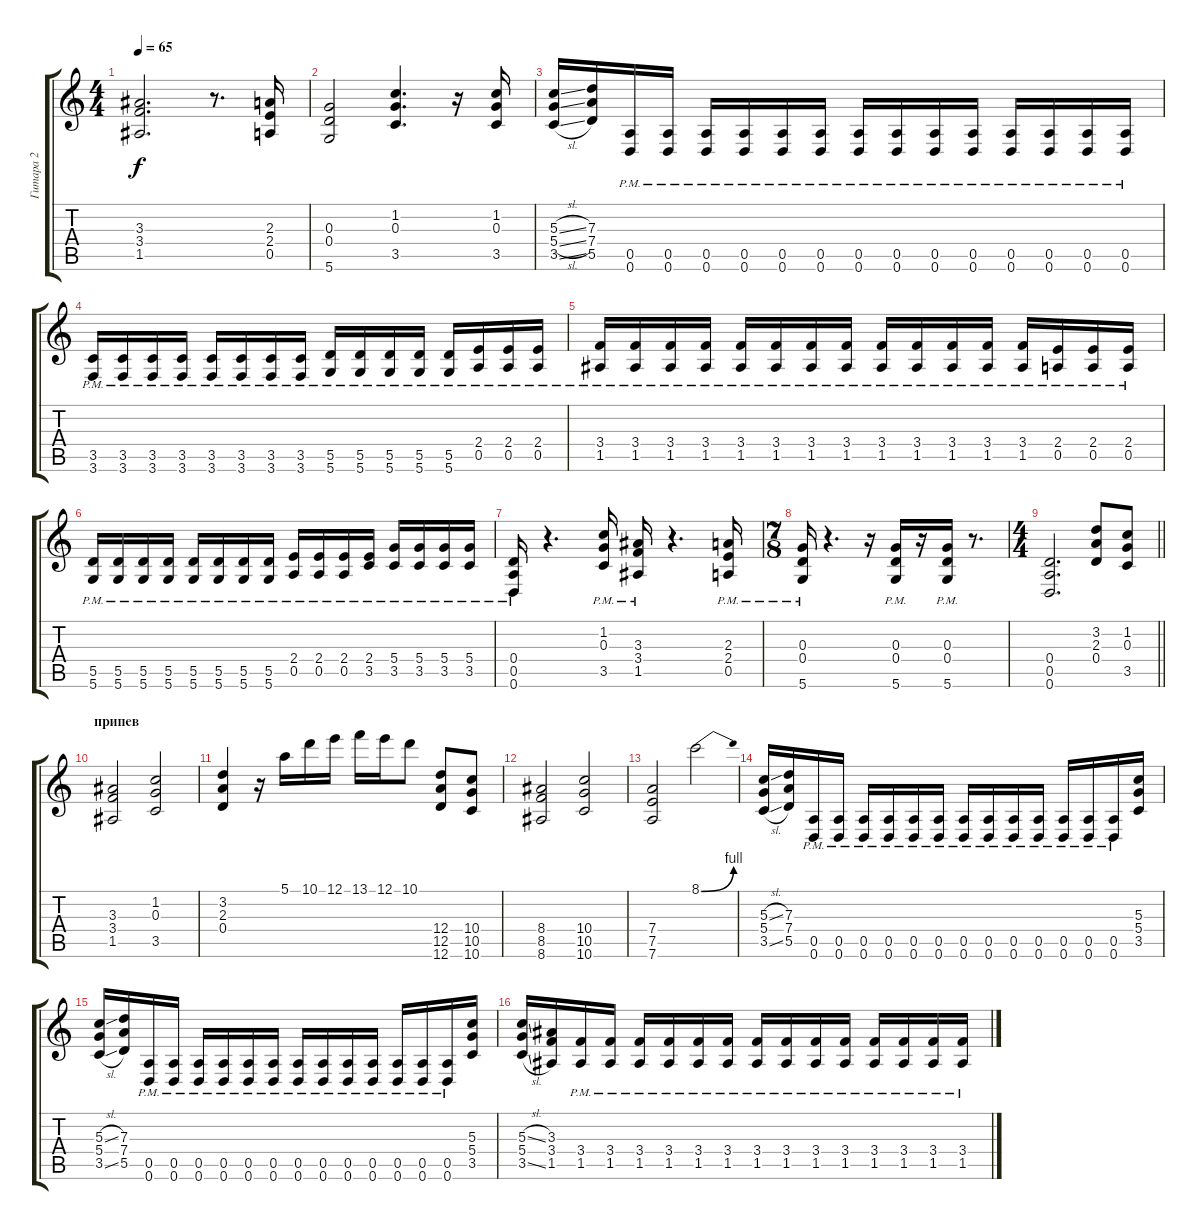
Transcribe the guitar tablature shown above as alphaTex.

\track ("Гитара 2" "Гитара 2") {instrument distortionguitar}
\staff {score tabs}
\tuning (E4 B3 G3 D3 A2 D2) {hide}
\ts (4 4)
\tempo 65
\clef g2
\ks c
(3.3 3.4 1.5).2{d dy f} r.8{d} (2.3 2.4 0.5).16 |
(0.3 0.4 5.6).2 (1.2 0.3 3.5).4{d} r.16 (1.2 0.3 3.5).16 |
(5.3{sl} 5.4{sl} 3.5{sl}).16 (7.3 7.4 5.5).16 (0.5{pm} 0.6{pm}).16 (0.5{pm} 0.6{pm}).16 (0.5{pm} 0.6{pm}).16 (0.5{pm} 0.6{pm}).16 (0.5{pm} 0.6{pm}).16 (0.5{pm} 0.6{pm}).16 (0.5{pm} 0.6{pm}).16 (0.5{pm} 0.6{pm}).16 (0.5{pm} 0.6{pm}).16 (0.5{pm} 0.6{pm}).16 (0.5{pm} 0.6{pm}).16 (0.5{pm} 0.6{pm}).16 (0.5{pm} 0.6{pm}).16 (0.5{pm} 0.6{pm}).16 |
(3.5{pm} 3.6{pm}).16 (3.5{pm} 3.6{pm}).16 (3.5{pm} 3.6{pm}).16 (3.5{pm} 3.6{pm}).16 (3.5{pm} 3.6{pm}).16 (3.5{pm} 3.6{pm}).16 (3.5{pm} 3.6{pm}).16 (3.5{pm} 3.6{pm}).16 (5.5{pm} 5.6{pm}).16 (5.5{pm} 5.6{pm}).16 (5.5{pm} 5.6{pm}).16 (5.5{pm} 5.6{pm}).16 (5.5{pm} 5.6{pm}).16 (2.4{pm} 0.5{pm}).16 (2.4{pm} 0.5{pm}).16 (2.4{pm} 0.5{pm}).16 |
(3.4{pm} 1.5{pm}).16 (3.4{pm} 1.5{pm}).16 (3.4{pm} 1.5{pm}).16 (3.4{pm} 1.5{pm}).16 (3.4{pm} 1.5{pm}).16 (3.4{pm} 1.5{pm}).16 (3.4{pm} 1.5{pm}).16 (3.4{pm} 1.5{pm}).16 (3.4{pm} 1.5{pm}).16 (3.4{pm} 1.5{pm}).16 (3.4{pm} 1.5{pm}).16 (3.4{pm} 1.5{pm}).16 (3.4{pm} 1.5{pm}).16 (2.4{pm} 0.5{pm}).16 (2.4{pm} 0.5{pm}).16 (2.4{pm} 0.5{pm}).16 |
(5.5{pm} 5.6{pm}).16 (5.5{pm} 5.6{pm}).16 (5.5{pm} 5.6{pm}).16 (5.5{pm} 5.6{pm}).16 (5.5{pm} 5.6{pm}).16 (5.5{pm} 5.6{pm}).16 (5.5{pm} 5.6{pm}).16 (5.5{pm} 5.6{pm}).16 (2.4{pm} 0.5{pm}).16 (2.4{pm} 0.5{pm}).16 (2.4{pm} 0.5{pm}).16 (2.4{pm} 3.5{pm}).16 (5.4{pm} 3.5{pm}).16 (5.4{pm} 3.5{pm}).16 (5.4{pm} 3.5{pm}).16 (5.4{pm} 3.5{pm}).16 |
(0.4{pm} 0.5{pm} 0.6{pm}).16 r.4{d} (1.2{pm} 0.3{pm} 3.5{pm}).16 (3.3{pm} 3.4{pm} 1.5{pm}).16 r.4{d} (2.3{pm} 2.4{pm} 0.5{pm}).16 |
\ts (7 8)
(0.3{pm} 0.4{pm} 5.6{pm}).16 r.4{d} r.16 (0.3{pm} 0.4{pm} 5.6{pm}).16 r.16 (0.3{pm} 0.4{pm} 5.6{pm}).16 r.8{d} |
\ts (4 4)
\barLineRight lightlight
(0.4 0.5 0.6).2{d} (3.2 2.3 0.4).8 (1.2 0.3 3.5).8 |
\section ("" "припев")
(3.3 3.4 1.5).2 (1.2 0.3 3.5).2 |
(3.2 2.3 0.4).4 r.16 5.1.16 10.1.16 12.1.16 13.1.16 12.1.16 10.1.8 (12.4 12.5 12.6).8 (10.4 10.5 10.6).8 |
(8.4 8.5 8.6).2 (10.4 10.5 10.6).2 |
(7.4 7.5 7.6).2 8.1{be (bend 0 0 60 4)}.2 |
(5.3{sl} 5.4 3.5{sl}).16 (7.3 7.4 5.5).16 (0.5{pm} 0.6{pm}).16 (0.5{pm} 0.6{pm}).16 (0.5{pm} 0.6{pm}).16 (0.5{pm} 0.6{pm}).16 (0.5{pm} 0.6{pm}).16 (0.5{pm} 0.6{pm}).16 (0.5{pm} 0.6{pm}).16 (0.5{pm} 0.6{pm}).16 (0.5{pm} 0.6{pm}).16 (0.5{pm} 0.6{pm}).16 (0.5{pm} 0.6{pm}).16 (0.5{pm} 0.6{pm}).16 (0.5{pm} 0.6{pm}).16 (5.3 5.4 3.5).16 |
(5.3{sl} 5.4 3.5{sl}).16 (7.3 7.4 5.5).16 (0.5{pm} 0.6{pm}).16 (0.5{pm} 0.6{pm}).16 (0.5{pm} 0.6{pm}).16 (0.5{pm} 0.6{pm}).16 (0.5{pm} 0.6{pm}).16 (0.5{pm} 0.6{pm}).16 (0.5{pm} 0.6{pm}).16 (0.5{pm} 0.6{pm}).16 (0.5{pm} 0.6{pm}).16 (0.5{pm} 0.6{pm}).16 (0.5{pm} 0.6{pm}).16 (0.5{pm} 0.6{pm}).16 (0.5{pm} 0.6{pm}).16 (5.3 5.4 3.5).16 |
(5.3{sl} 5.4 3.5{sl}).16 (3.3 3.4 1.5).16 (3.4{pm} 1.5{pm}).16 (3.4{pm} 1.5{pm}).16 (3.4{pm} 1.5{pm}).16 (3.4{pm} 1.5{pm}).16 (3.4{pm} 1.5{pm}).16 (3.4{pm} 1.5{pm}).16 (3.4{pm} 1.5{pm}).16 (3.4{pm} 1.5{pm}).16 (3.4{pm} 1.5{pm}).16 (3.4{pm} 1.5{pm}).16 (3.4{pm} 1.5{pm}).16 (3.4{pm} 1.5{pm}).16 (3.4{pm} 1.5{pm}).16 (3.4{pm} 1.5{pm}).16
